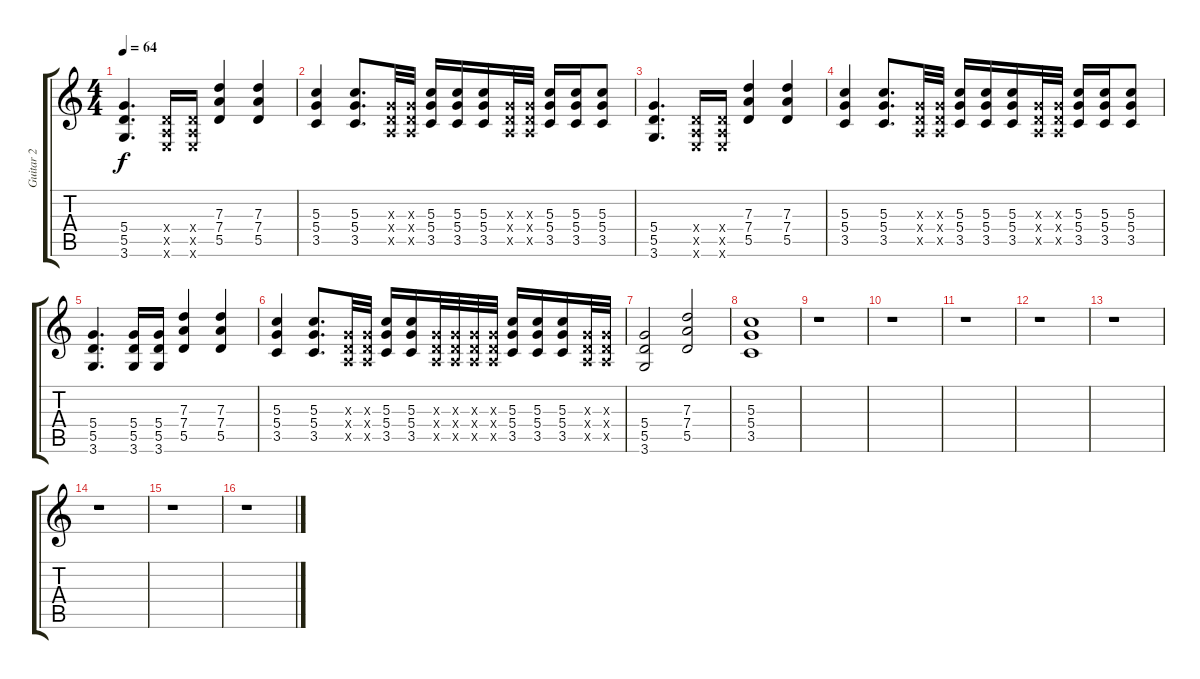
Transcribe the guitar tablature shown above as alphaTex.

\track ("Guitar 2" "Guitar 2") {instrument distortionguitar}
\staff {score tabs}
\tuning (E4 B3 G3 D3 A2 E2) {hide}
\ts (4 4)
\tempo 64
\clef g2
\ks c
(5.4 5.5 3.6).4{d dy f} (0.4{x} 0.5{x} 0.6{x}).16 (0.4{x} 0.5{x} 0.6{x}).16 (7.3 7.4 5.5).4 (7.3 7.4 5.5).4 |
(5.3 5.4 3.5).4 (5.3 5.4 3.5).8{d} (0.3{x} 0.4{x} 0.5{x}).32 (0.3{x} 0.4{x} 0.5{x}).32 (5.3 5.4 3.5).16 (5.3 5.4 3.5).16 (5.3 5.4 3.5).16 (0.3{x} 0.4{x} 0.5{x}).32 (0.3{x} 0.4{x} 0.5{x}).32 (5.3 5.4 3.5).16 (5.3 5.4 3.5).16 (5.3 5.4 3.5).8 |
(5.4 5.5 3.6).4{d} (0.4{x} 0.5{x} 0.6{x}).16 (0.4{x} 0.5{x} 0.6{x}).16 (7.3 7.4 5.5).4 (7.3 7.4 5.5).4 |
(5.3 5.4 3.5).4 (5.3 5.4 3.5).8{d} (0.3{x} 0.4{x} 0.5{x}).32 (0.3{x} 0.4{x} 0.5{x}).32 (5.3 5.4 3.5).16 (5.3 5.4 3.5).16 (5.3 5.4 3.5).16 (0.3{x} 0.4{x} 0.5{x}).32 (0.3{x} 0.4{x} 0.5{x}).32 (5.3 5.4 3.5).16 (5.3 5.4 3.5).16 (5.3 5.4 3.5).8 |
(5.4 5.5 3.6).4{d} (5.4 5.5 3.6).16 (5.4 5.5 3.6).16 (7.3 7.4 5.5).4 (7.3 7.4 5.5).4 |
(5.3 5.4 3.5).4 (5.3 5.4 3.5).8{d} (0.3{x} 0.4{x} 0.5{x}).32 (0.3{x} 0.4{x} 0.5{x}).32 (5.3 5.4 3.5).16 (5.3 5.4 3.5).16 (0.3{x} 0.4{x} 0.5{x}).32 (0.3{x} 0.4{x} 0.5{x}).32 (0.3{x} 0.4{x} 0.5{x}).32 (0.3{x} 0.4{x} 0.5{x}).32 (5.3 5.4 3.5).16 (5.3 5.4 3.5).16 (5.3 5.4 3.5).16 (0.3{x} 0.4{x} 0.5{x}).32 (0.3{x} 0.4{x} 0.5{x}).32 |
(5.4 5.5 3.6).2 (7.3 7.4 5.5).2 |
(5.3 5.4 3.5).1 |
r.1 |
r.1 |
r.1 |
r.1 |
r.1 |
r.1 |
r.1 |
r.1
